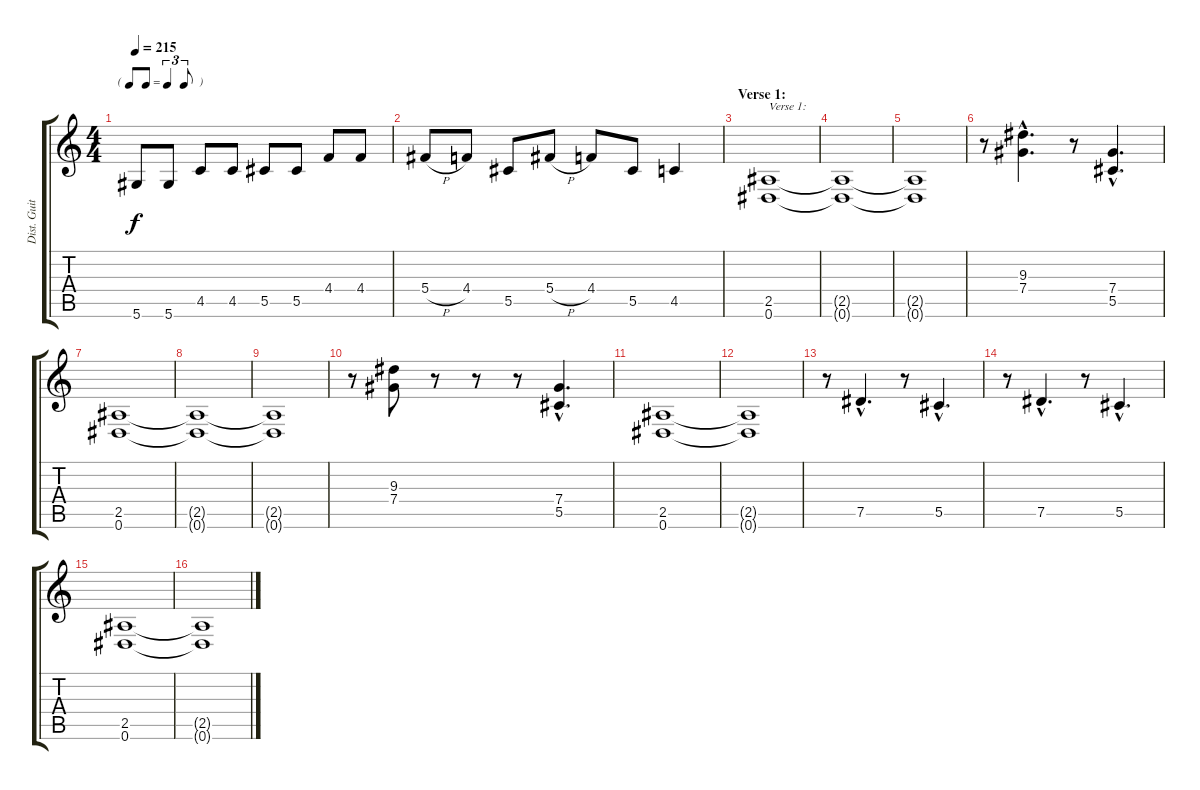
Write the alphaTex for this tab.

\track ("Dist. Guitar 1" "Dist. Guit") {instrument distortionguitar}
\staff {score tabs}
\tuning (Eb4 Bb3 Gb3 Db3 Ab2 Eb2) {hide}
\ts (4 4)
\tf triplet8th
\tempo 215
\clef g2
\ks c
5.6{t}.8{dy f} 5.6.8 4.5.8 4.5.8 5.5.8 5.5.8 4.4.8 4.4.8 |
5.4{h}.8 4.4.8 5.5.8 5.4{h}.8 4.4.8 5.5.8 4.5.4 |
\section ("" "Verse 1:")
(2.5 0.6).1{txt "Verse 1:"} |
(2.5{t} 0.6{t}).1 |
(2.5{t} 0.6{t}).1 |
r.8 (9.3{hac} 7.4{hac}).4{d} r.8 (7.4{hac} 5.5{hac}).4{d} |
(2.5 0.6).1 |
(2.5{t} 0.6{t}).1 |
(2.5{t} 0.6{t}).1 |
r.8 (9.3 7.4).8 r.8 r.8 r.8 (7.4{hac} 5.5{hac}).4{d} |
(2.5 0.6).1 |
(2.5{t} 0.6{t}).1 |
r.8 7.5{hac}.4{d} r.8 5.5{hac}.4{d} |
r.8 7.5{hac}.4{d} r.8 5.5{hac}.4{d} |
(2.5 0.6).1 |
(2.5{t} 0.6{t}).1
